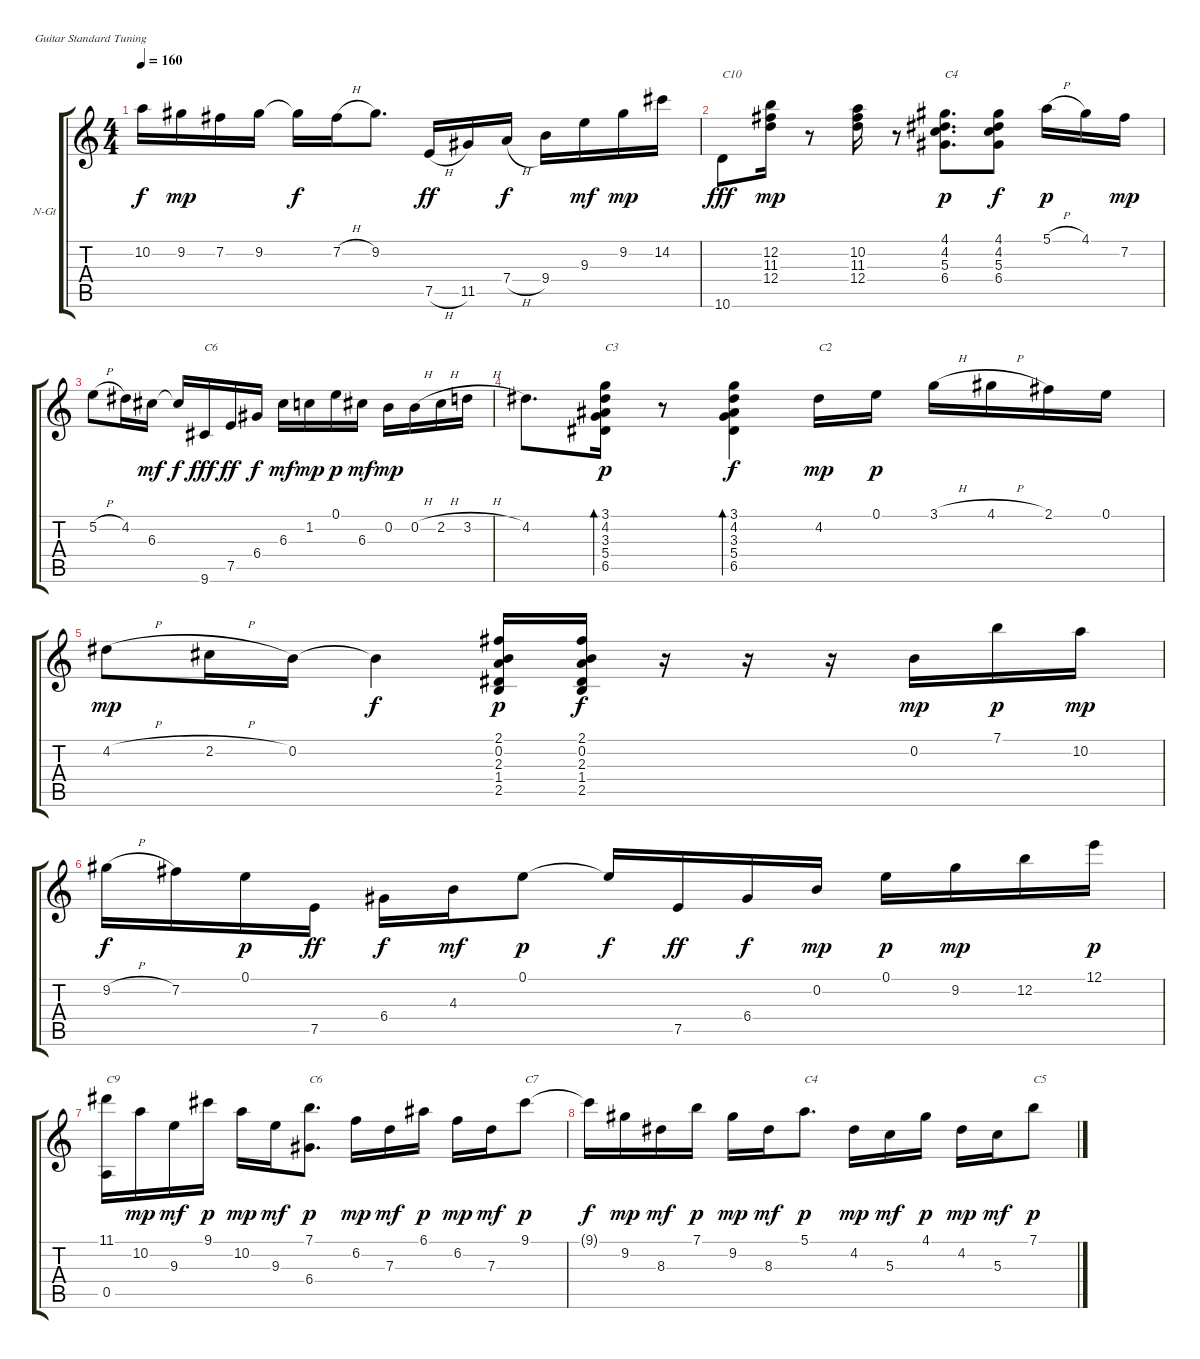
\bracketExtendMode groupsimilarinstruments
\firstSystemTrackNameOrientation horizontal
\otherSystemsTrackNameOrientation horizontal
\track ("Zapateado" "N-Gt") {instrument acousticguitarnylon}
\staff {score tabs}
\tuning (E4 B3 G3 D3 A2 E2)
\ts (4 4)
\tempo 160
\clef g2
\ks c
10.2{t}.16{dy f} 9.2.16{dy mp} 7.2.16 9.2.16 9.2{t}.16{dy f} 7.2{h}.16 9.2.8{d} 7.5{h}.16{dy ff} 11.5.16 7.4{h}.16{dy f} 9.4.16 9.3.16{dy mf} 9.2.16{dy mp} 14.2.16 |
10.6.8{txt "C10" dy fff} (12.2 11.3 12.4).16{dy mp} r.8 (10.2 11.3 12.4).16 r.8 (4.1 4.2 5.3 6.4).8{d txt "C4" dy p} (4.1 4.2 5.3 6.4).8{dy f} 5.1{h}.16{dy p} 4.1.16 7.2.16{dy mp} |
5.2{h}.8 4.2.16 6.3.16{dy mf} 6.3{t}.16{dy f} 9.6.16{txt "C6" dy fff} 7.5.16{dy ff} 6.4.16{dy f} 6.3.16{dy mf} 1.2.16{dy mp} 0.1.16{dy p} 6.3.16{dy mf} 0.2.16{dy mp} 0.2{h}.16 2.2{h}.16 3.2{h}.16 |
4.2.8{d} (3.1 4.2 3.3 5.4 6.5).16{bd 60 txt "C3" dy p} r.8 (3.1 4.2 3.3 5.4 6.5).4{bd 60 dy f} 4.2.16{txt "C2" dy mp} 0.1.16{dy p} 3.1{h}.16 4.1{h}.16 2.1.16 0.1.16 |
4.2{h}.8{dy mp} 2.2{h}.16 0.2.16 0.2{t}.4{dy f} (2.1 0.2 2.3 1.4 2.5).16{dy p} (2.1 0.2 2.3 1.4 2.5).16{dy f} r.16 r.16 r.16 0.2.16{dy mp} 7.1.16{dy p} 10.2.16{dy mp} |
9.2{h}.16{dy f} 7.2.16 0.1.16{dy p} 7.5.16{dy ff} 6.4.16{dy f} 4.3.16{dy mf} 0.1.8{dy p} 0.1{t}.16{dy f} 7.5.16{dy ff} 6.4.16{dy f} 0.2.16{dy mp} 0.1.16{dy p} 9.2.16{dy mp} 12.2.16 12.1.16{dy p} |
(11.1 0.5).16{txt "C9"} 10.2.16{dy mp} 9.3.16{dy mf} 9.1.16{dy p} 10.2.16{dy mp} 9.3.16{dy mf} (7.1 6.4).8{d txt "C6" dy p} 6.2.16{dy mp} 7.3.16{dy mf} 6.1.16{dy p} 6.2.16{dy mp} 7.3.16{dy mf} 9.1.8{txt "C7" dy p} |
9.1{t}.16{dy f} 9.2.16{dy mp} 8.3.16{dy mf} 7.1.16{dy p} 9.2.16{dy mp} 8.3.16{dy mf} 5.1.8{d txt "C4" dy p} 4.2.16{dy mp} 5.3.16{dy mf} 4.1.16{dy p} 4.2.16{dy mp} 5.3.16{dy mf} 7.1.8{txt "C5" dy p}
